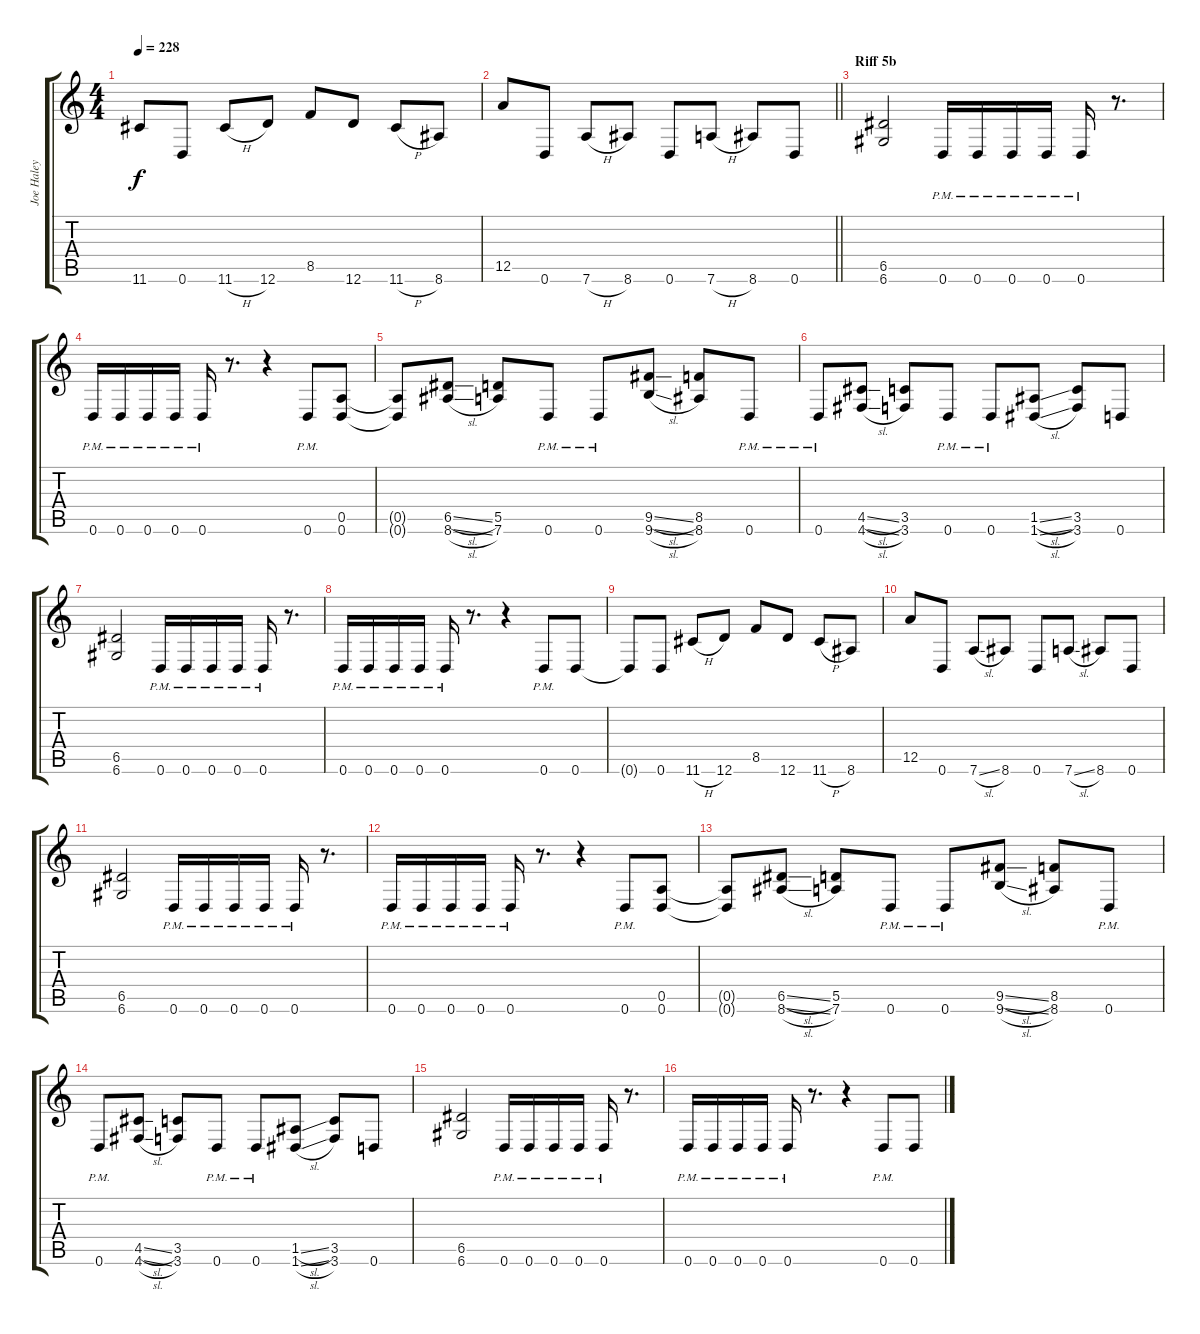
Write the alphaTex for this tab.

\track ("Joe Haley" "Joe Haley") {instrument distortionguitar}
\staff {score tabs}
\tuning (E4 B3 G3 D3 A2 D2) {hide}
\ts (4 4)
\tempo 228
\clef g2
\ks c
11.6{t}.8{dy f} 0.6.8 11.6{h}.8 12.6.8 8.5.8 12.6.8 11.6{h}.8 8.6.8 |
\barLineRight lightlight
12.5.8 0.6.8 7.6{h}.8 8.6.8 0.6.8 7.6{h}.8 8.6.8 0.6.8 |
\section ("" "Riff 5b")
(6.5 6.6).2 0.6{pm}.16 0.6{pm}.16 0.6{pm}.16 0.6{pm}.16 0.6{pm}.16 r.8{d} |
0.6{pm}.16 0.6{pm}.16 0.6{pm}.16 0.6{pm}.16 0.6{pm}.16 r.8{d} r.4 0.6{pm}.8 (0.5 0.6).8 |
(0.5{t} 0.6{t}).8 (6.5{sl} 8.6{sl}).8 (5.5 7.6).8 0.6{pm}.8 0.6{pm}.8 (9.5{sl} 9.6{sl}).8 (8.5 8.6).8 0.6{pm}.8 |
0.6{pm}.8 (4.5{sl} 4.6{sl}).8 (3.5 3.6).8 0.6{pm}.8 0.6{pm}.8 (1.5{sl} 1.6{sl}).8 (3.5 3.6).8 0.6.8 |
(6.5 6.6).2 0.6{pm}.16 0.6{pm}.16 0.6{pm}.16 0.6{pm}.16 0.6{pm}.16 r.8{d} |
0.6{pm}.16 0.6{pm}.16 0.6{pm}.16 0.6{pm}.16 0.6{pm}.16 r.8{d} r.4 0.6{pm}.8 0.6.8 |
0.6{t}.8 0.6.8 11.6{h}.8 12.6.8 8.5.8 12.6.8 11.6{h}.8 8.6.8 |
12.5.8 0.6.8 7.6{sl}.8 8.6.8 0.6.8 7.6{sl}.8 8.6.8 0.6.8 |
(6.5 6.6).2 0.6{pm}.16 0.6{pm}.16 0.6{pm}.16 0.6{pm}.16 0.6{pm}.16 r.8{d} |
0.6{pm}.16 0.6{pm}.16 0.6{pm}.16 0.6{pm}.16 0.6{pm}.16 r.8{d} r.4 0.6{pm}.8 (0.5 0.6).8 |
(0.5{t} 0.6{t}).8 (6.5{sl} 8.6{sl}).8 (5.5 7.6).8 0.6{pm}.8 0.6{pm}.8 (9.5{sl} 9.6{sl}).8 (8.5 8.6).8 0.6{pm}.8 |
0.6{pm}.8 (4.5{sl} 4.6{sl}).8 (3.5 3.6).8 0.6{pm}.8 0.6{pm}.8 (1.5{sl} 1.6{sl}).8 (3.5 3.6).8 0.6.8 |
(6.5 6.6).2 0.6{pm}.16 0.6{pm}.16 0.6{pm}.16 0.6{pm}.16 0.6{pm}.16 r.8{d} |
0.6{pm}.16 0.6{pm}.16 0.6{pm}.16 0.6{pm}.16 0.6{pm}.16 r.8{d} r.4 0.6{pm}.8 0.6.8
